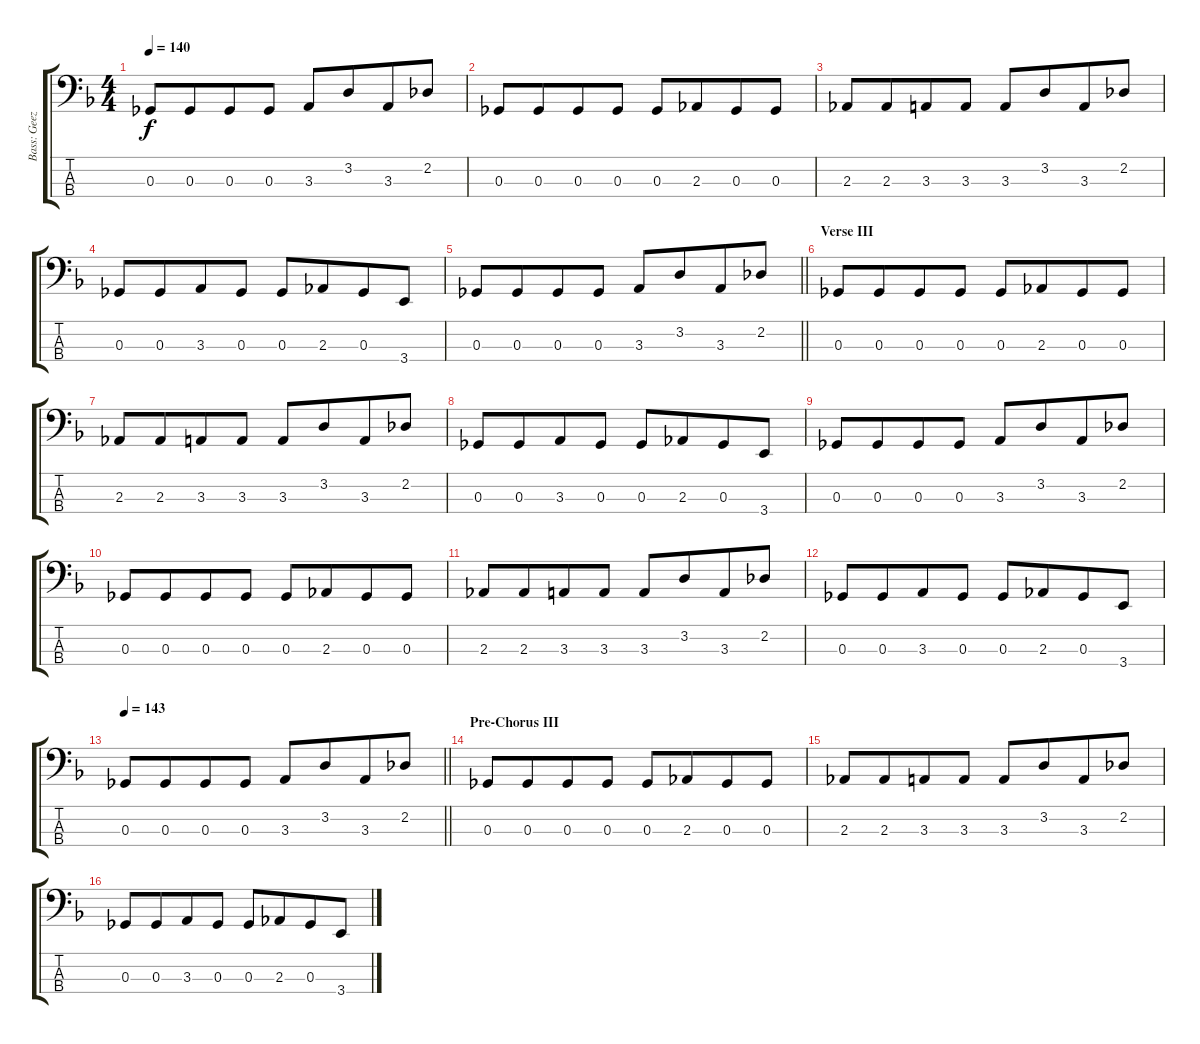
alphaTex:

\track ("Bass: Geezer" "Bass: Geez") {instrument electricbassfinger}
\staff {score tabs}
\tuning (E2 B1 Gb1 Db1) {hide}
\ts (4 4)
\tempo 140
\clef f4
\ks f
0.3.8{dy f} 0.3.8{beam merge} 0.3.8 0.3.8 3.3.8 3.2.8{beam merge} 3.3.8 2.2.8 |
0.3.8 0.3.8{beam merge} 0.3.8 0.3.8 0.3.8 2.3.8{beam merge} 0.3.8 0.3.8 |
2.3.8 2.3.8{beam merge} 3.3.8 3.3.8 3.3.8 3.2.8{beam merge} 3.3.8 2.2.8 |
0.3.8 0.3.8{beam merge} 3.3.8 0.3.8 0.3.8 2.3.8{beam merge} 0.3.8 3.4.8 |
\barLineRight lightlight
0.3.8 0.3.8{beam merge} 0.3.8 0.3.8 3.3.8 3.2.8{beam merge} 3.3.8 2.2.8 |
\section ("" "Verse III")
0.3.8 0.3.8{beam merge} 0.3.8 0.3.8 0.3.8 2.3.8{beam merge} 0.3.8 0.3.8 |
2.3.8 2.3.8{beam merge} 3.3.8 3.3.8 3.3.8 3.2.8{beam merge} 3.3.8 2.2.8 |
0.3.8 0.3.8{beam merge} 3.3.8 0.3.8 0.3.8 2.3.8{beam merge} 0.3.8 3.4.8 |
0.3.8 0.3.8{beam merge} 0.3.8 0.3.8 3.3.8 3.2.8{beam merge} 3.3.8 2.2.8 |
0.3.8 0.3.8{beam merge} 0.3.8 0.3.8 0.3.8 2.3.8{beam merge} 0.3.8 0.3.8 |
2.3.8 2.3.8{beam merge} 3.3.8 3.3.8 3.3.8 3.2.8{beam merge} 3.3.8 2.2.8 |
0.3.8 0.3.8{beam merge} 3.3.8 0.3.8 0.3.8 2.3.8{beam merge} 0.3.8 3.4.8 |
\tempo 143
\barLineRight lightlight
0.3.8 0.3.8{beam merge} 0.3.8 0.3.8 3.3.8 3.2.8{beam merge} 3.3.8 2.2.8 |
\section ("" "Pre-Chorus III")
0.3.8 0.3.8{beam merge} 0.3.8 0.3.8 0.3.8 2.3.8{beam merge} 0.3.8 0.3.8 |
2.3.8 2.3.8{beam merge} 3.3.8 3.3.8 3.3.8 3.2.8{beam merge} 3.3.8 2.2.8 |
0.3.8 0.3.8{beam merge} 3.3.8 0.3.8 0.3.8 2.3.8{beam merge} 0.3.8 3.4.8
